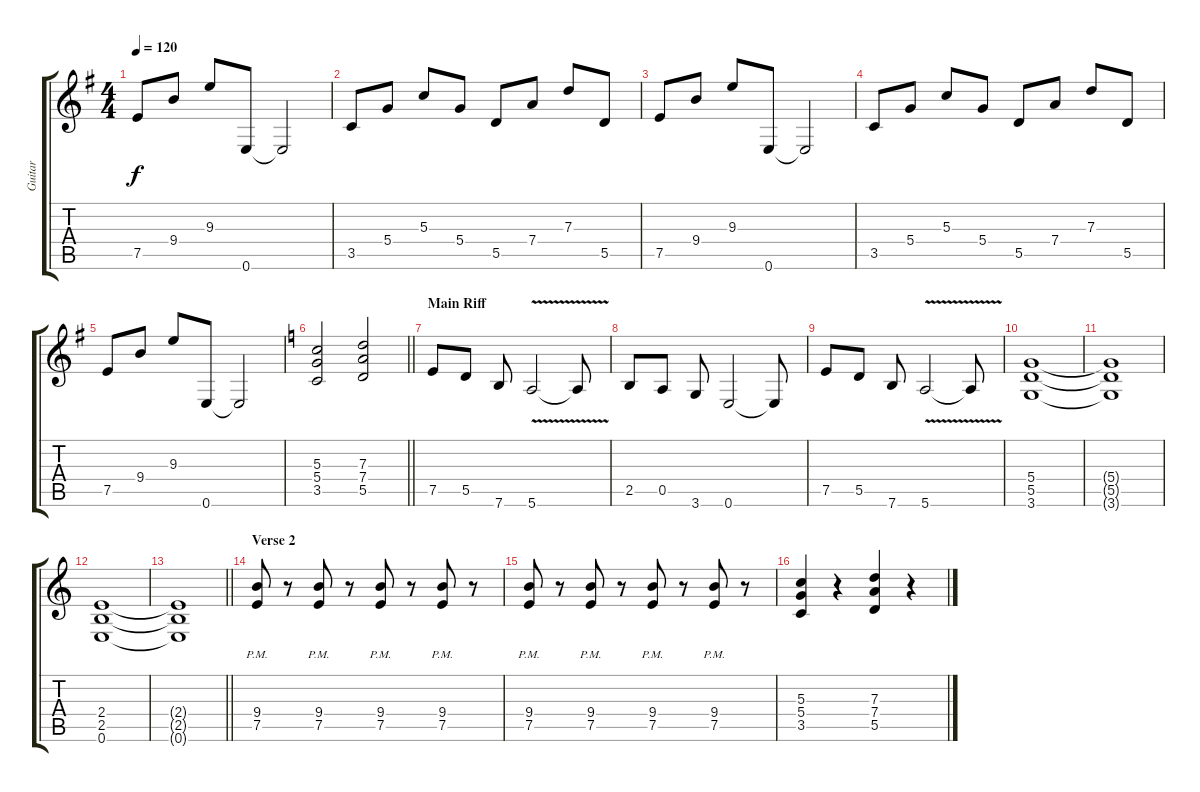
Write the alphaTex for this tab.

\track ("Guitar" "Guitar") {instrument overdrivenguitar}
\staff {score tabs}
\tuning (E4 B3 G3 D3 A2 E2) {hide}
\ts (4 4)
\tempo 120
\clef g2
\ks g
7.5.8{dy f} 9.4.8 9.3.8 0.6.8 0.6{t}.2 |
3.5.8 5.4.8 5.3.8 5.4.8 5.5.8 7.4.8 7.3.8 5.5.8 |
7.5.8 9.4.8 9.3.8 0.6.8 0.6{t}.2 |
3.5.8 5.4.8 5.3.8 5.4.8 5.5.8 7.4.8 7.3.8 5.5.8 |
7.5.8 9.4.8 9.3.8 0.6.8 0.6{t}.2 |
\barLineRight lightlight
\ks c
(5.3 5.4 3.5).2 (7.3 7.4 5.5).2 |
\section ("" "Main Riff")
7.5.8 5.5.8 7.6.8 5.6{v}.2 5.6{t}.8 |
2.5.8 0.5.8 3.6.8 0.6.2 0.6{t}.8 |
7.5.8 5.5.8 7.6.8 5.6{v}.2 5.6{t}.8 |
(5.4 5.5 3.6).1 |
(5.4{t} 5.5{t} 3.6{t}).1 |
(2.4 2.5 0.6).1 |
\barLineRight lightlight
(2.4{t} 2.5{t} 0.6{t}).1 |
\section ("" "Verse 2")
(9.4{pm} 7.5{pm}).8 r.8 (9.4{pm} 7.5{pm}).8 r.8 (9.4{pm} 7.5{pm}).8 r.8 (9.4{pm} 7.5{pm}).8 r.8 |
(9.4{pm} 7.5{pm}).8 r.8 (9.4{pm} 7.5{pm}).8 r.8 (9.4{pm} 7.5{pm}).8 r.8 (9.4{pm} 7.5{pm}).8 r.8 |
(5.3 5.4 3.5).4 r.4 (7.3 7.4 5.5).4 r.4
